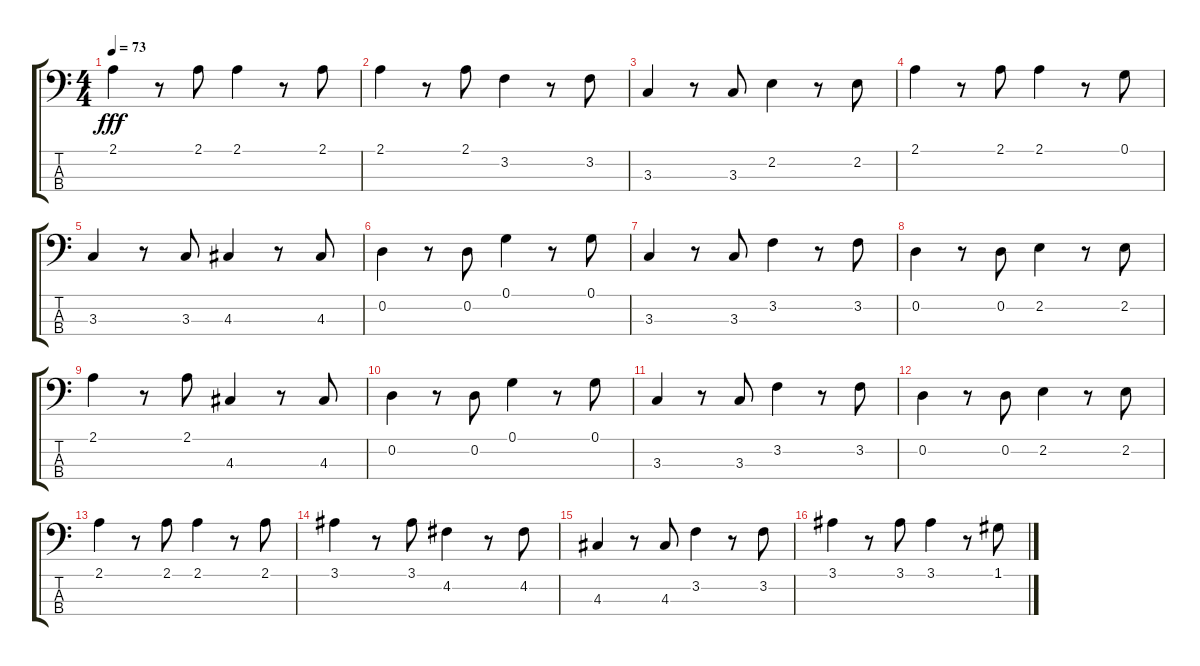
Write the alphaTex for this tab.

\track "" {instrument fretlessbass}
\staff {score tabs}
\tuning (G2 D2 A1 E1) {hide}
\ts (4 4)
\tempo 73
\clef f4
\ks c
2.1.4{dy fff} r.8 2.1.8 2.1.4 r.8 2.1.8 |
2.1.4 r.8 2.1.8 3.2.4 r.8 3.2.8 |
3.3.4 r.8 3.3.8 2.2.4 r.8 2.2.8 |
2.1.4 r.8 2.1.8 2.1.4 r.8 0.1.8 |
3.3.4 r.8 3.3.8 4.3.4 r.8 4.3.8 |
0.2.4 r.8 0.2.8 0.1.4 r.8 0.1.8 |
3.3.4 r.8 3.3.8 3.2.4 r.8 3.2.8 |
0.2.4 r.8 0.2.8 2.2.4 r.8 2.2.8 |
2.1.4 r.8 2.1.8 4.3.4 r.8 4.3.8 |
0.2.4 r.8 0.2.8 0.1.4 r.8 0.1.8 |
3.3.4 r.8 3.3.8 3.2.4 r.8 3.2.8 |
0.2.4 r.8 0.2.8 2.2.4 r.8 2.2.8 |
2.1.4 r.8 2.1.8 2.1.4 r.8 2.1.8 |
3.1.4 r.8 3.1.8 4.2.4 r.8 4.2.8 |
4.3.4 r.8 4.3.8 3.2.4 r.8 3.2.8 |
3.1.4 r.8 3.1.8 3.1.4 r.8 1.1.8
